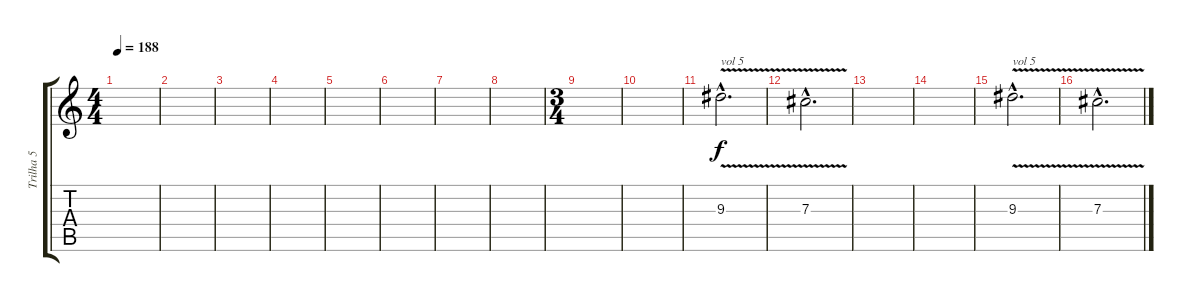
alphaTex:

\track ("Trilha 5" "Trilha 5") {instrument overdrivenguitar}
\staff {score tabs}
\tuning (Eb4 Bb3 Gb3 Db3 Ab2 Eb2) {hide}
\ts (4 4)
\tempo 188
\clef g2
\ks c
|
|
|
|
|
|
|
|
\ts (3 4)
|
|
9.3{v hac}.2{d txt "vol 5" volume 5} |
7.3{v hac}.2{d} |
|
|
9.3{v hac}.2{d txt "vol 5" volume 5} |
7.3{v hac}.2{d}
